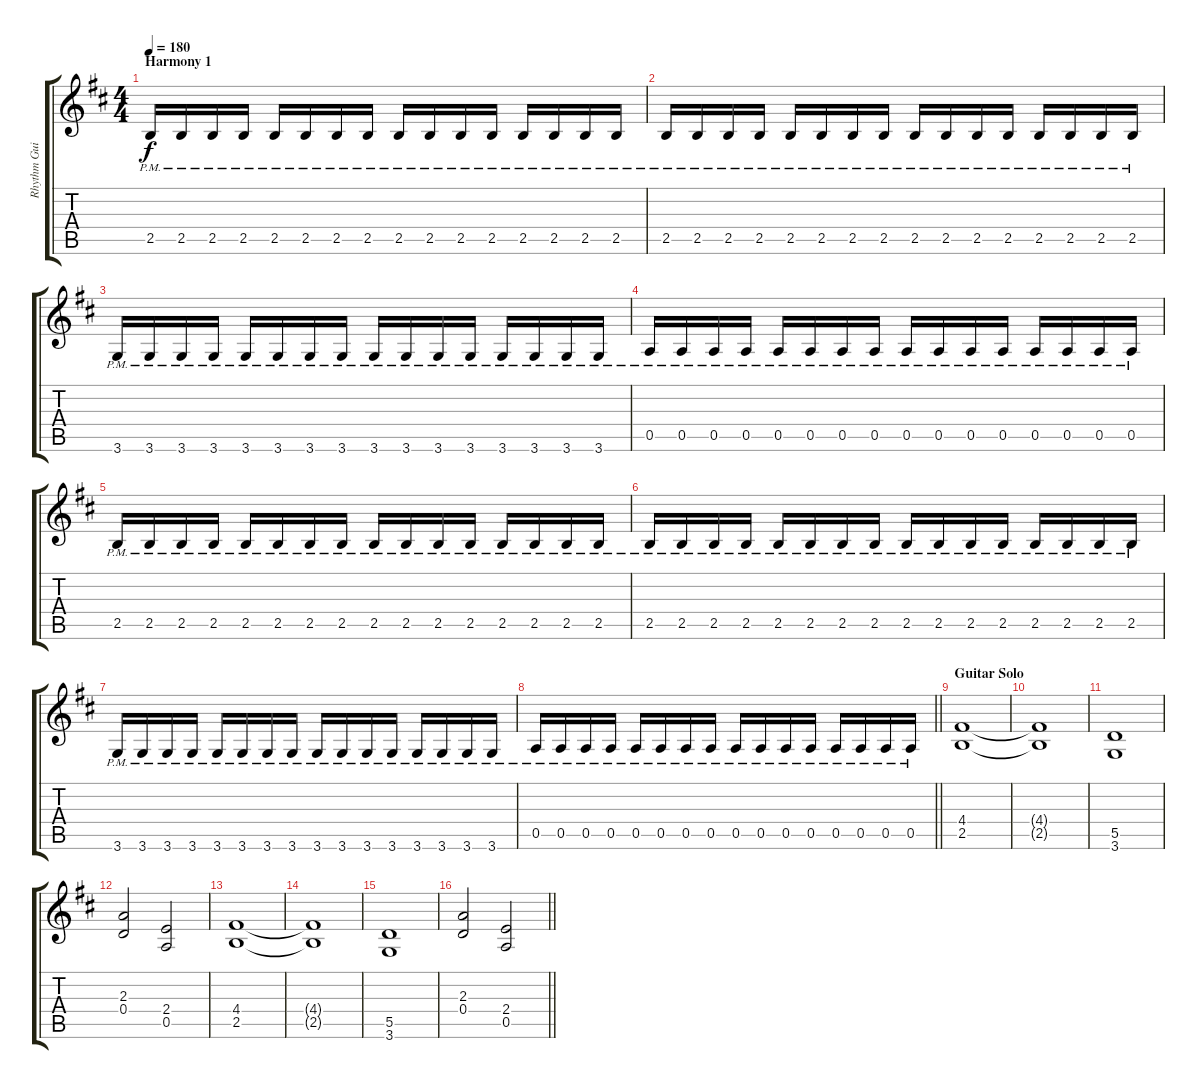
\track ("Rhythm Guitar 2: Tapani Kangas" "Rhythm Gui") {instrument distortionguitar}
\staff {score tabs}
\tuning (E4 B3 G3 D3 A2 E2) {hide}
\ts (4 4)
\section ("" "Harmony 1")
\tempo 180
\clef g2
\ks bminor
2.5{pm}.16{dy f} 2.5{pm}.16 2.5{pm}.16 2.5{pm}.16 2.5{pm}.16 2.5{pm}.16 2.5{pm}.16 2.5{pm}.16 2.5{pm}.16 2.5{pm}.16 2.5{pm}.16 2.5{pm}.16 2.5{pm}.16 2.5{pm}.16 2.5{pm}.16 2.5{pm}.16 |
2.5{pm}.16 2.5{pm}.16 2.5{pm}.16 2.5{pm}.16 2.5{pm}.16 2.5{pm}.16 2.5{pm}.16 2.5{pm}.16 2.5{pm}.16 2.5{pm}.16 2.5{pm}.16 2.5{pm}.16 2.5{pm}.16 2.5{pm}.16 2.5{pm}.16 2.5{pm}.16 |
3.6{pm}.16 3.6{pm}.16 3.6{pm}.16 3.6{pm}.16 3.6{pm}.16 3.6{pm}.16 3.6{pm}.16 3.6{pm}.16 3.6{pm}.16 3.6{pm}.16 3.6{pm}.16 3.6{pm}.16 3.6{pm}.16 3.6{pm}.16 3.6{pm}.16 3.6{pm}.16 |
0.5{pm}.16 0.5{pm}.16 0.5{pm}.16 0.5{pm}.16 0.5{pm}.16 0.5{pm}.16 0.5{pm}.16 0.5{pm}.16 0.5{pm}.16 0.5{pm}.16 0.5{pm}.16 0.5{pm}.16 0.5{pm}.16 0.5{pm}.16 0.5{pm}.16 0.5{pm}.16 |
2.5{pm}.16 2.5{pm}.16 2.5{pm}.16 2.5{pm}.16 2.5{pm}.16 2.5{pm}.16 2.5{pm}.16 2.5{pm}.16 2.5{pm}.16 2.5{pm}.16 2.5{pm}.16 2.5{pm}.16 2.5{pm}.16 2.5{pm}.16 2.5{pm}.16 2.5{pm}.16 |
2.5{pm}.16 2.5{pm}.16 2.5{pm}.16 2.5{pm}.16 2.5{pm}.16 2.5{pm}.16 2.5{pm}.16 2.5{pm}.16 2.5{pm}.16 2.5{pm}.16 2.5{pm}.16 2.5{pm}.16 2.5{pm}.16 2.5{pm}.16 2.5{pm}.16 2.5{pm}.16 |
3.6{pm}.16 3.6{pm}.16 3.6{pm}.16 3.6{pm}.16 3.6{pm}.16 3.6{pm}.16 3.6{pm}.16 3.6{pm}.16 3.6{pm}.16 3.6{pm}.16 3.6{pm}.16 3.6{pm}.16 3.6{pm}.16 3.6{pm}.16 3.6{pm}.16 3.6{pm}.16 |
\barLineRight lightlight
0.5{pm}.16 0.5{pm}.16 0.5{pm}.16 0.5{pm}.16 0.5{pm}.16 0.5{pm}.16 0.5{pm}.16 0.5{pm}.16 0.5{pm}.16 0.5{pm}.16 0.5{pm}.16 0.5{pm}.16 0.5{pm}.16 0.5{pm}.16 0.5{pm}.16 0.5{pm}.16 |
\section ("" "Guitar Solo")
(4.4 2.5).1 |
(4.4{t} 2.5{t}).1 |
(5.5 3.6).1 |
(2.3 0.4).2 (2.4 0.5).2 |
(4.4 2.5).1 |
(4.4{t} 2.5{t}).1 |
(5.5 3.6).1 |
\barLineRight lightlight
(2.3 0.4).2 (2.4 0.5).2
